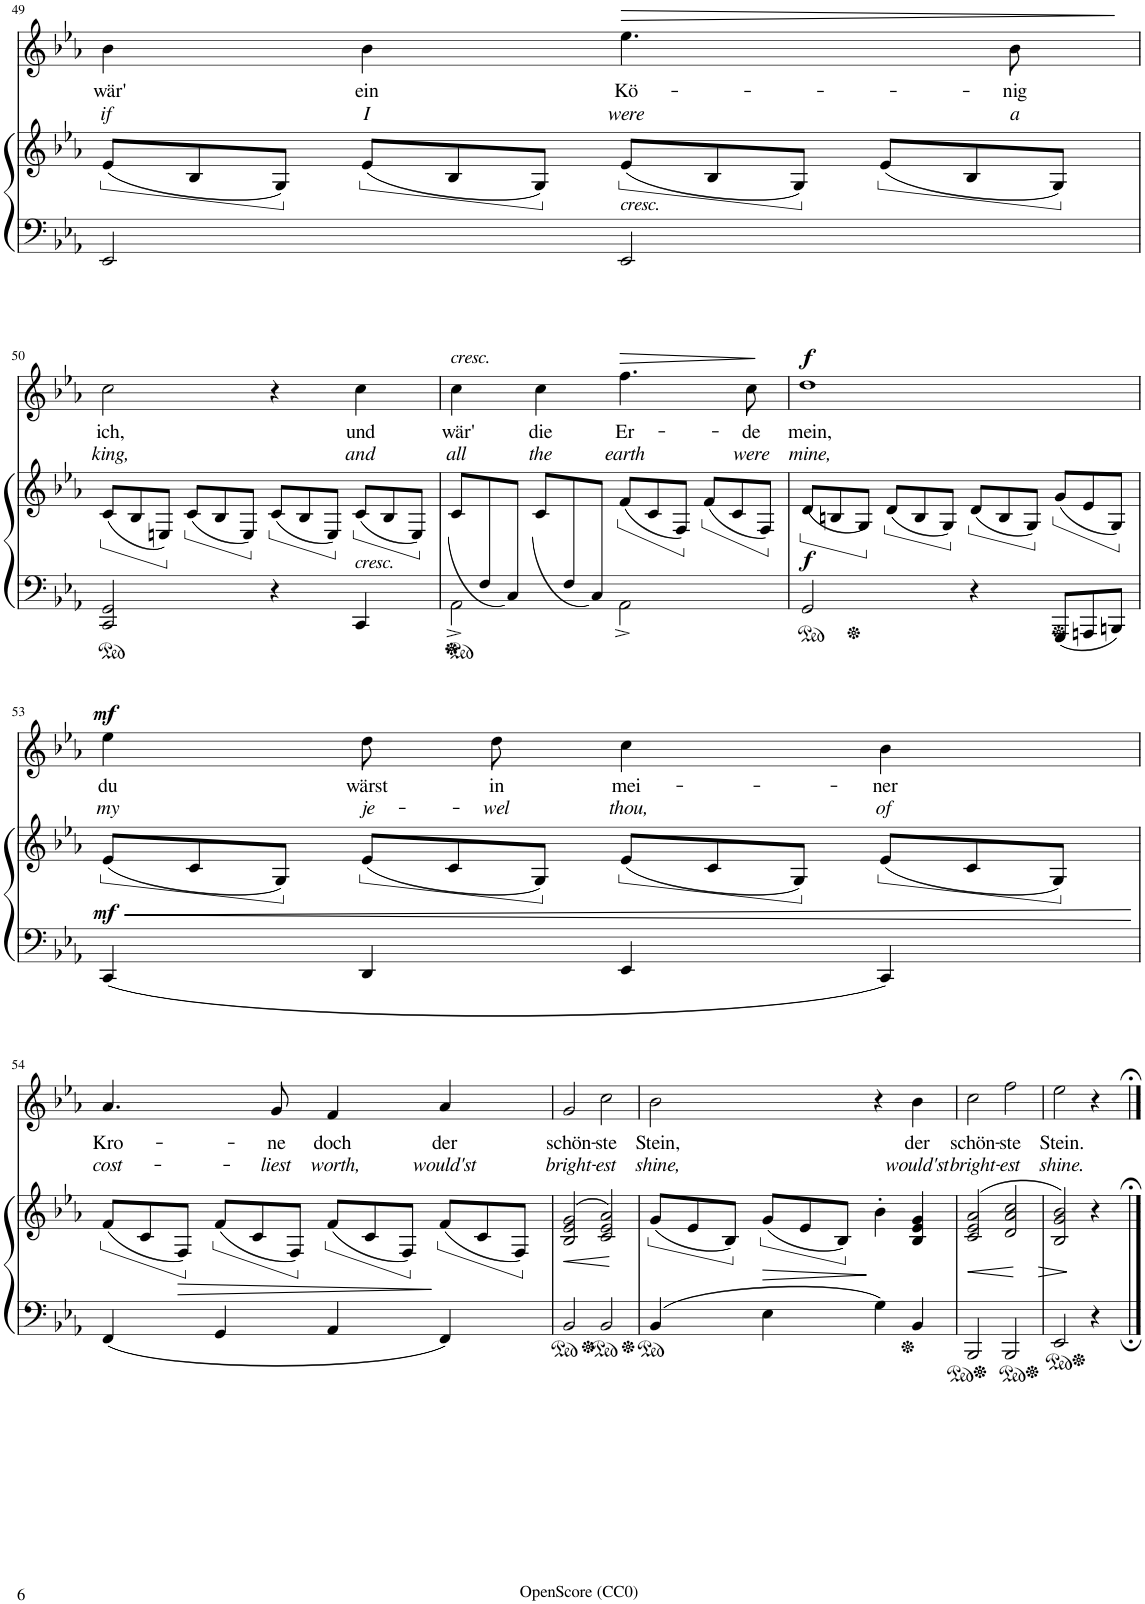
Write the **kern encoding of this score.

**kern	**kern	**dynam	**kern	**text	**text	**dynam
*part2	*part2	*part2	*part1	*part1	*part1	*part1
*staff3	*staff2	*staff2/3	*staff1	*staff1	*staff1	*staff1
*I"Pianoforte	*	*	*I"Singstimme Voice	*	*	*
*I'Pno	*	*	*	*	*	*
!!LO:PB:g=z
*clefF4	*clefG2	*	*clefG2	*	*	*
*k[b-e-a-]	*k[b-e-a-]	*	*k[b-e-a-]	*	*	*
*M4/4	*M4/4	*	*M4/4	*	*	*
*met(c)	*met(c)	*	*met(c)	*	*	*
*	*Xtuplet	*	*	*	*	*
=49	=49	=49	=49	=49	=49	=49
!	!	!	!	!LO:LY:b	!LO:LY:b	!
2EE-/	(12e-/L	.	4b-\	wär'	if	.
.	12B-/	.	.	.	.	.
.	12G/J)	.	.	.	.	.
!	!	!	!	!LO:LY:b	!LO:LY:b	!
.	(12e-/L	.	4b-\	ein	I	.
.	12B-/	.	.	.	.	.
.	12G/J)	.	.	.	.	.
!	!LO:TX:b:i:t=cresc.	!	!	!	!	!
!	!	!	!	!LO:LY:b	!LO:LY:b	!LO:HP:b
2EE-/	(12e-/L	.	4.ee-\	Kö-	were	>
.	12B-/	.	.	.	.	.
.	12G/J)	.	.	.	.	.
.	(12e-/L	.	.	.	.	.
.	12B-/	.	.	.	.	.
!	!	!	!	!LO:LY:b	!LO:LY:b	!
.	.	.	8b-\	-nig	a	.
.	12G/J)	.	.	.	.	.
.	.	.	.	.	.	]
!!LO:LB:g=z
=50	=50	=50	=50	=50	=50	=50
!	!	!	!	!LO:LY:b	!LO:LY:b	!
2CC/ 2GG/	(12c/L	.	2cc\	ich,	king,	.
.	12B-/	.	.	.	.	.
.	12En/J)	.	.	.	.	.
.	(12c/L	.	.	.	.	.
.	12B-/	.	.	.	.	.
.	12E/J)	.	.	.	.	.
4r	(12c/L	.	4r	.	.	.
.	12B-/	.	.	.	.	.
.	12E/J)	.	.	.	.	.
!	!LO:TX:b:i:t=cresc.	!	!	!	!	!
!	!	!	!	!LO:LY:b	!LO:LY:b	!
4CC/	(12c/L	.	4cc\	und	and	.
.	12B-/	.	.	.	.	.
.	12E/J)	.	.	.	.	.
=51	=51	=51	=51	=51	=51	=51
*^	*	*	*	*	*	*
!	!	!	!	!LO:TX:a:i:t=cresc.	!	!	!
!	!	!	!	!	!LO:LY:b	!LO:LY:b	!
12ryy	2AA-^<\	(<12c/L	.	4cc\	wär'	all	.
12F/	.	6ryy	.	.	.	.	.
12C/J)	.	.	.	.	.	.	.
!	!	!	!	!	!LO:LY:b	!LO:LY:b	!
12ryy	.	(<12c/L	.	4cc\	die	the	.
12F/	.	6ryy	.	.	.	.	.
12C/J)	.	.	.	.	.	.	.
!	!	!	!	!	!LO:LY:b	!LO:LY:b	!LO:HP:b
2ryy	2AA-^<\	(12f/L	.	4.ff\	Er-	earth	>
.	.	12c/	.	.	.	.	.
.	.	12F/J)	.	.	.	.	.
.	.	(12f/L	.	.	.	.	.
.	.	12c/	.	.	.	.	.
!	!	!	!	!	!LO:LY:b	!LO:LY:b	!
.	.	.	.	8cc\	-de	were	]
.	.	12F/J)	.	.	.	.	.
*v	*v	*	*	*	*	*	*
=52	=52	=52	=52	=52	=52	=52
!	!	!LO:DY:b	!	!LO:LY:b	!LO:LY:b	!LO:DY:a
2GG/	(12d/L	f	1dd	mein,	mine,	f
.	12Bn/	.	.	.	.	.
.	12G/J)	.	.	.	.	.
.	(12d/L	.	.	.	.	.
.	12B/	.	.	.	.	.
.	12G/J)	.	.	.	.	.
4r	(12d/L	.	.	.	.	.
.	12B/	.	.	.	.	.
.	12G/J)	.	.	.	.	.
*Xtuplet	*	*	*	*	*	*
12GGG/L	(12g/L	.	.	.	.	.
12AAAn/	12e-/	.	.	.	.	.
12BBBn/J	12G/J)	.	.	.	.	.
!!LO:LB:g=z
=53	=53	=53	=53	=53	=53	=53
!	!	!LO:HP:b	!	!LO:LY:b	!LO:LY:b	!
!	!	!LO:DY:n=1:b	!	!	!	!LO:DY:a
4CC/	(12e-/L	< mf	4ee-\	du	my	mf
.	12c/	.	.	.	.	.
.	12G/J)	.	.	.	.	.
!	!	!	!	!LO:LY:b	!LO:LY:b	!
4DD/	(12e-/L	.	8dd\L	wärst	je-	.
.	12c/	.	.	.	.	.
!	!	!	!	!LO:LY:b	!LO:LY:b	!
.	.	.	8dd\J	in	-wel	.
.	12G/J)	.	.	.	.	.
!	!	!	!	!LO:LY:b	!LO:LY:b	!
4EE-/	(12e-/L	.	4cc\	mei-	thou,	.
.	12c/	.	.	.	.	.
.	12G/J)	.	.	.	.	.
!	!	!	!	!LO:LY:b	!LO:LY:b	!
4CC/	(12e-/L	.	4b-\	-ner	of	.
.	12c/	.	.	.	.	.
.	12G/J)	.	.	.	.	.
.	.	[	.	.	.	.
!!LO:LB:g=z
=54	=54	=54	=54	=54	=54	=54
!	!	!	!	!LO:LY:b	!LO:LY:b	!
4FF/	(12f/L	.	4.a-/	Kro-	cost-	.
.	12c/	.	.	.	.	.
!	!	!LO:HP:b	!	!	!	!
.	12F/J)	>	.	.	.	.
4GG/	(12f/L	.	.	.	.	.
.	12c/	.	.	.	.	.
!	!	!	!	!LO:LY:b	!LO:LY:b	!
.	.	.	8g/	-ne	-liest	.
.	12F/J)	.	.	.	.	.
!	!	!	!	!LO:LY:b	!LO:LY:b	!
4AA-/	(12f/L	.	4f/	doch	worth,	.
.	12c/	.	.	.	.	.
.	12F/J)	.	.	.	.	.
!	!	!	!	!LO:LY:b	!LO:LY:b	!
4FF/	(12f/L	]	4a-/	der	would'st	.
.	12c/	.	.	.	.	.
.	12F/J)	.	.	.	.	.
=55	=55	=55	=55	=55	=55	=55
!	!	!LO:HP:b	!	!LO:LY:b	!LO:LY:b	!
2BB-/	(>2B-/ 2e-/ 2g/	<	2g/	schön-	bright-	.
!	!	!	!	!LO:LY:b	!LO:LY:b	!
2BB-/	2c/ 2e-/ 2a-/)	[	2cc\	-ste	-est	.
=56	=56	=56	=56	=56	=56	=56
!	!	!	!	!LO:LY:b	!LO:LY:b	!
4BB-/	(12g/L	.	2b-\	Stein,	shine,	.
.	12e-/	.	.	.	.	.
.	12B-/J)	.	.	.	.	.
!	!	!LO:HP:b	!	!	!	!
4E-\	(12g/L	>	.	.	.	.
.	12e-/	.	.	.	.	.
.	12B-/J)	.	.	.	.	.
4G\	4b-'\	]	4r	.	.	.
!	!	!	!	!LO:LY:b	!LO:LY:b	!
4BB-/	4B-/ 4e-/ 4g/	.	4b-\	der	would'st	.
=57	=57	=57	=57	=57	=57	=57
!	!	!LO:HP:b	!	!LO:LY:b	!LO:LY:b	!
2BBB-/	(>2c/ 2e-/ 2a-/	<	2cc\	schön-	bright-	.
!	!	!LO:HP:n=1:b	!	!LO:LY:b	!LO:LY:b	!
2BBB-/	2d/ 2a-/ 2cc/	[ >	2ff\	-ste	-est	.
=58	=58	=58	=58	=58	=58	=58
!	!	!	!	!LO:LY:b	!LO:LY:b	!
2EE-/	2B-/ 2g/ 2b-/)	.	2ee-\	Stein.	shine.	.
4r;	4r;<	]	4r;<	.	.	.
==	==	==	==	==	==	==
*-	*-	*-	*-	*-	*-	*-
